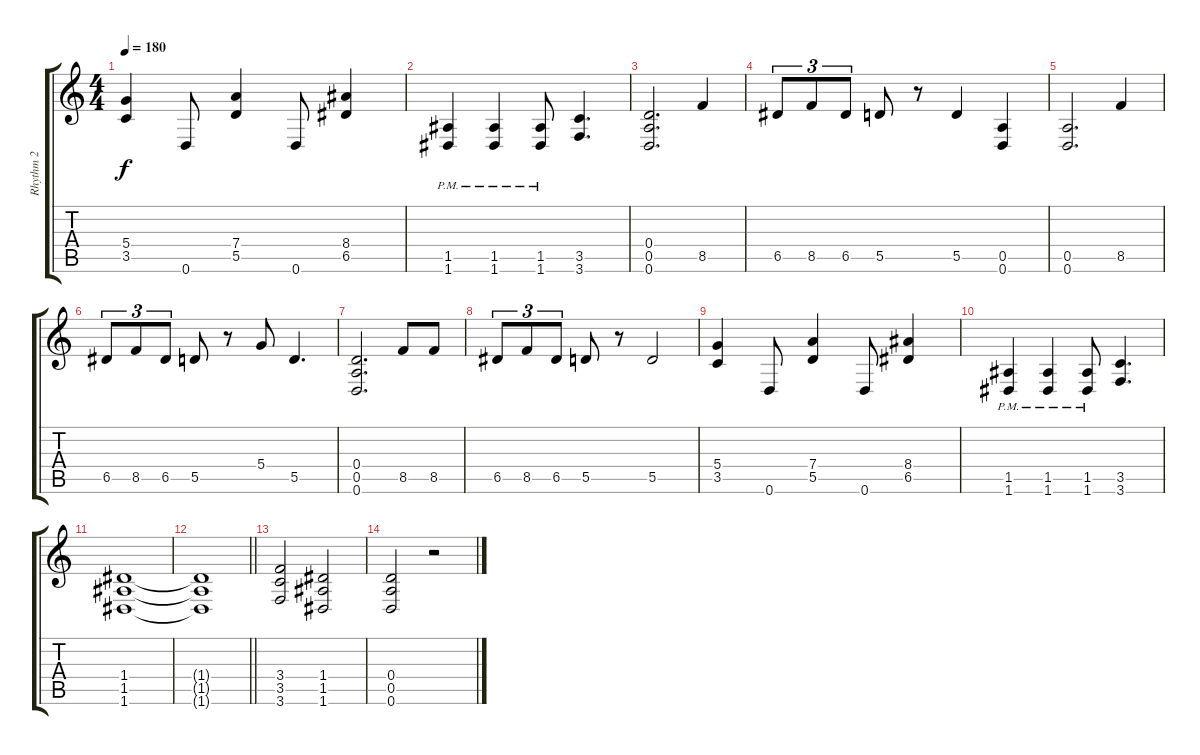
\track ("Rhythm 2" "Rhythm 2") {instrument distortionguitar}
\staff {score tabs}
\tuning (E4 B3 G3 D3 A2 D2) {hide}
\ts (4 4)
\tempo 180
\clef g2
\ks c
(5.4 3.5).4{dy f} 0.6.8 (7.4 5.5).4 0.6.8 (8.4 6.5).4 |
(1.5{pm} 1.6{pm}).4 (1.5{pm} 1.6{pm}).4 (1.5{pm} 1.6{pm}).8 (3.5 3.6).4{d} |
(0.4 0.5 0.6).2{d} 8.5.4 |
6.5.8{tu (3 2)} 8.5.8{tu (3 2)} 6.5.8{tu (3 2)} 5.5.8 r.8 5.5.4 (0.5 0.6).4 |
(0.5 0.6).2{d} 8.5.4 |
6.5.8{tu (3 2)} 8.5.8{tu (3 2)} 6.5.8{tu (3 2)} 5.5.8 r.8 5.4.8 5.5.4{d} |
(0.4 0.5 0.6).2{d} 8.5.8 8.5.8 |
6.5.8{tu (3 2)} 8.5.8{tu (3 2)} 6.5.8{tu (3 2)} 5.5.8 r.8 5.5.2 |
(5.4 3.5).4 0.6.8 (7.4 5.5).4 0.6.8 (8.4 6.5).4 |
(1.5{pm} 1.6{pm}).4 (1.5{pm} 1.6{pm}).4 (1.5{pm} 1.6{pm}).8 (3.5 3.6).4{d} |
(1.4 1.5 1.6).1 |
\barLineRight lightlight
(1.4{t} 1.5{t} 1.6{t}).1 |
(3.4 3.5 3.6).2 (1.4 1.5 1.6).2 |
(0.4 0.5 0.6).2 r.2
